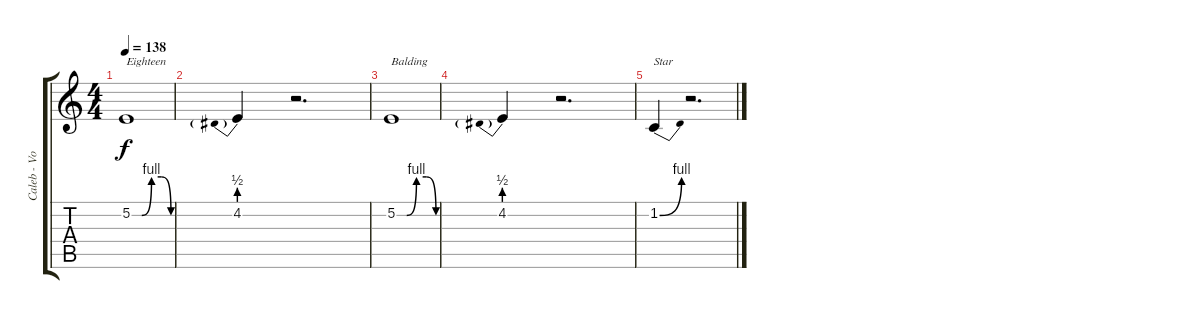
\track ("Caleb - Vocals" "Caleb - Vo") {instrument bassoon}
\staff {score tabs}
\tuning (E4 B3 G3 D3 A2 E2) {hide}
\ts (4 4)
\tempo 138
\clef g2
\ks c
5.2{be (custom 0 0 15 0 30 4 45 4 60 0)}.1{txt "Eighteen" dy f} |
4.2{be (prebend 0 2 60 2)}.4 r.2{d} |
5.2{be (custom 0 0 15 0 30 4 45 4 60 0)}.1{txt "Balding"} |
4.2{be (prebend 0 2 60 2)}.4 r.2{d} |
1.2{be (bend 0 0 60 4)}.4{txt "Star"} r.2{d}
